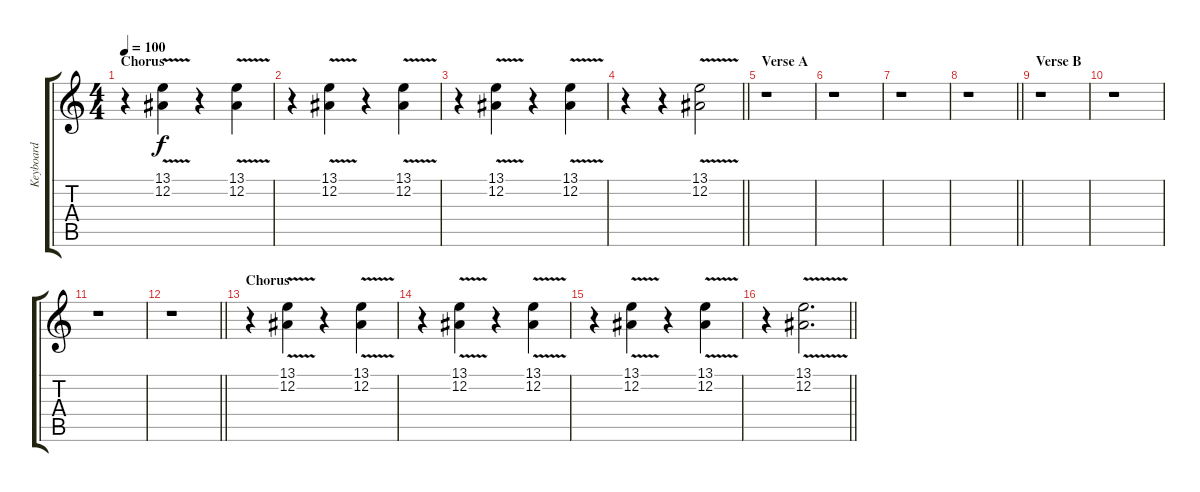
\track ("Keyboard" "Keyboard") {instrument lead1square}
\staff {score tabs}
\tuning (Eb4 Bb3 Gb3 Db3 Ab2 Db2) {hide}
\ts (4 4)
\section ("" "Chorus")
\tempo 100
\clef g2
\ks c
r.4{dy f volume 12} (13.1{v} 12.2{v}).4 r.4 (13.1{v} 12.2{v}).4 |
r.4 (13.1{v} 12.2{v}).4 r.4 (13.1{v} 12.2{v}).4 |
r.4 (13.1{v} 12.2{v}).4 r.4 (13.1{v} 12.2{v}).4 |
\barLineRight lightlight
r.4 r.4 (13.1{v} 12.2{v}).2 |
\section ("" "Verse A")
r.1 |
r.1 |
r.1 |
\barLineRight lightlight
r.1 |
\section ("" "Verse B")
r.1 |
r.1 |
r.1 |
\barLineRight lightlight
r.1 |
\section ("" "Chorus")
r.4{volume 12} (13.1{v} 12.2{v}).4 r.4 (13.1{v} 12.2{v}).4 |
r.4 (13.1{v} 12.2{v}).4 r.4 (13.1{v} 12.2{v}).4 |
r.4 (13.1{v} 12.2{v}).4 r.4 (13.1{v} 12.2{v}).4 |
\barLineRight lightlight
r.4 (13.1{v} 12.2{v}).2{d}
